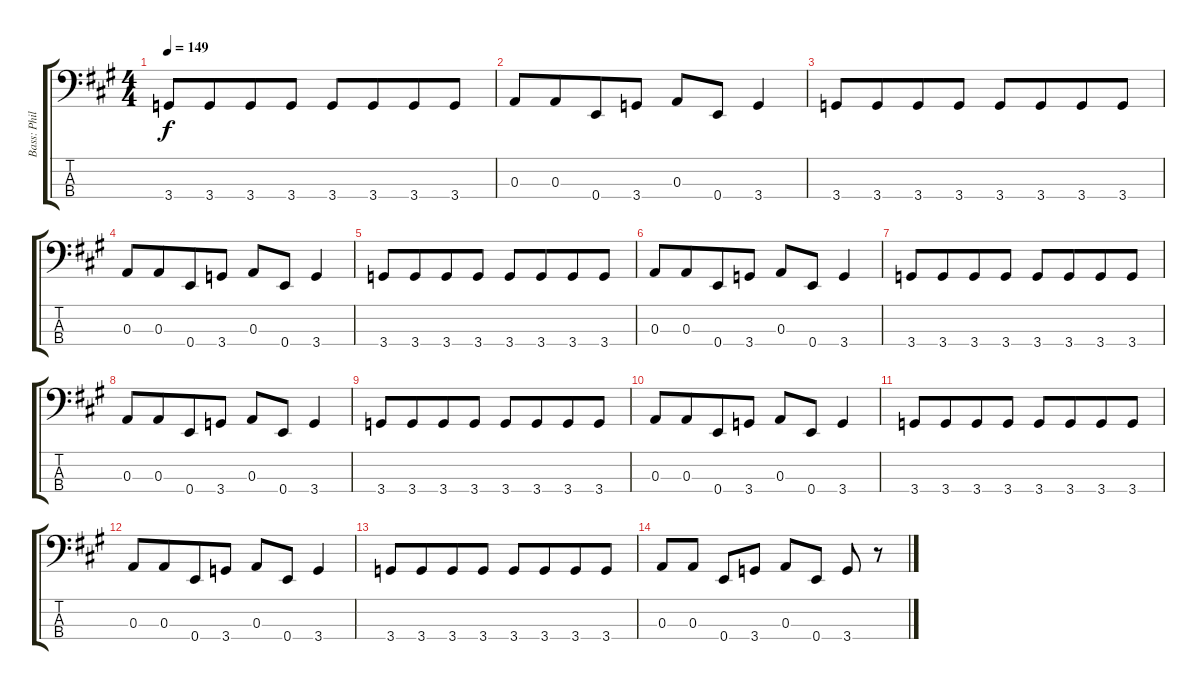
\track ("Bass: Phillip" "Bass: Phil") {instrument electricbassfinger}
\staff {score tabs}
\tuning (G2 D2 A1 E1) {hide}
\ts (4 4)
\tempo 149
\clef f4
\ks a
3.4.8{dy f} 3.4.8{beam merge} 3.4.8 3.4.8 3.4.8 3.4.8{beam merge} 3.4.8 3.4.8 |
0.3.8 0.3.8{beam merge} 0.4.8 3.4.8 0.3.8 0.4.8 3.4.4 |
3.4.8 3.4.8{beam merge} 3.4.8 3.4.8 3.4.8 3.4.8{beam merge} 3.4.8 3.4.8 |
0.3.8 0.3.8{beam merge} 0.4.8 3.4.8 0.3.8 0.4.8 3.4.4 |
3.4.8 3.4.8{beam merge} 3.4.8 3.4.8 3.4.8 3.4.8{beam merge} 3.4.8 3.4.8 |
0.3.8 0.3.8{beam merge} 0.4.8 3.4.8 0.3.8 0.4.8 3.4.4 |
3.4.8 3.4.8{beam merge} 3.4.8 3.4.8 3.4.8 3.4.8{beam merge} 3.4.8 3.4.8 |
0.3.8 0.3.8{beam merge} 0.4.8 3.4.8 0.3.8 0.4.8 3.4.4 |
3.4.8 3.4.8{beam merge} 3.4.8 3.4.8 3.4.8 3.4.8{beam merge} 3.4.8 3.4.8 |
0.3.8 0.3.8{beam merge} 0.4.8 3.4.8 0.3.8 0.4.8 3.4.4 |
3.4.8 3.4.8{beam merge} 3.4.8 3.4.8 3.4.8 3.4.8{beam merge} 3.4.8 3.4.8 |
0.3.8 0.3.8{beam merge} 0.4.8 3.4.8 0.3.8 0.4.8 3.4.4 |
3.4.8 3.4.8{beam merge} 3.4.8 3.4.8 3.4.8 3.4.8{beam merge} 3.4.8 3.4.8 |
0.3.8 0.3.8 0.4.8 3.4.8 0.3.8 0.4.8 3.4.8 r.8
